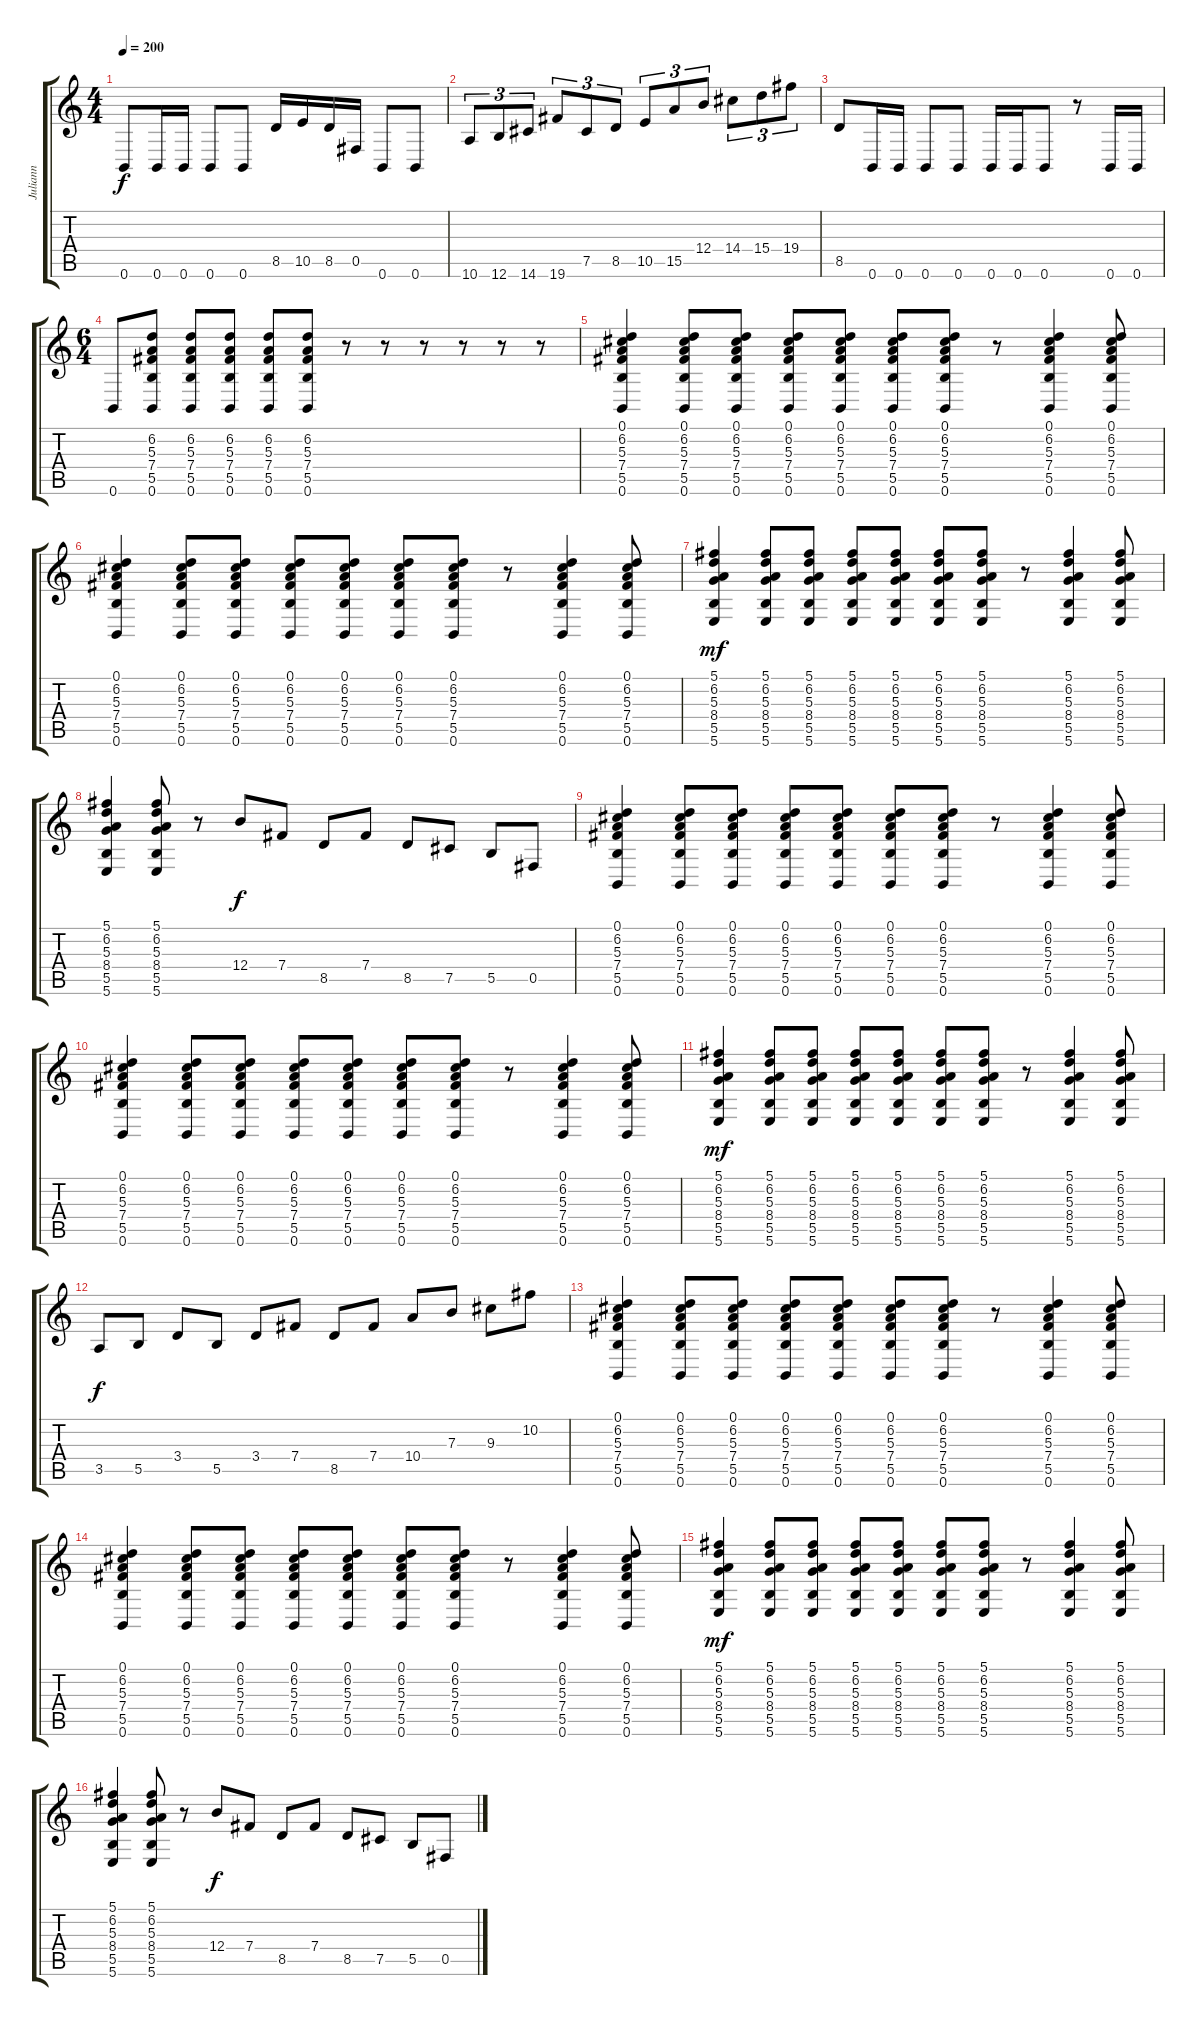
\track ("Juliann" "Juliann") {instrument overdrivenguitar}
\staff {score tabs}
\tuning (Db4 Ab3 E3 B2 Gb2 B1) {hide}
\ts (4 4)
\tempo 200
\clef g2
\ks c
0.6.8{dy f} 0.6.16 0.6.16 0.6.8 0.6.8 8.5.16 10.5.16 8.5.16 0.5.16 0.6.8 0.6.8 |
10.6.8{tu (3 2)} 12.6.8{tu (3 2)} 14.6.8{tu (3 2)} 19.6.8{tu (3 2)} 7.5.8{tu (3 2)} 8.5.8{tu (3 2)} 10.5.8{tu (3 2)} 15.5.8{tu (3 2)} 12.4.8{tu (3 2)} 14.4.8{tu (3 2)} 15.4.8{tu (3 2)} 19.4.8{tu (3 2)} |
8.5.8 0.6.16 0.6.16 0.6.8 0.6.8 0.6.16 0.6.16 0.6.8 r.8 0.6.16 0.6.16 |
\ts (6 4)
0.6.8 (6.2 5.3 7.4 5.5 0.6).8 (6.2 5.3 7.4 5.5 0.6).8 (6.2 5.3 7.4 5.5 0.6).8 (6.2 5.3 7.4 5.5 0.6).8 (6.2 5.3 7.4 5.5 0.6).8 r.8 r.8 r.8 r.8 r.8 r.8 |
(0.1 6.2 5.3 7.4 5.5 0.6).4 (0.1 6.2 5.3 7.4 5.5 0.6).8 (0.1 6.2 5.3 7.4 5.5 0.6).8 (0.1 6.2 5.3 7.4 5.5 0.6).8 (0.1 6.2 5.3 7.4 5.5 0.6).8 (0.1 6.2 5.3 7.4 5.5 0.6).8 (0.1 6.2 5.3 7.4 5.5 0.6).8 r.8 (0.1 6.2 5.3 7.4 5.5 0.6).4 (0.1 6.2 5.3 7.4 5.5 0.6).8 |
(0.1 6.2 5.3 7.4 5.5 0.6).4 (0.1 6.2 5.3 7.4 5.5 0.6).8 (0.1 6.2 5.3 7.4 5.5 0.6).8 (0.1 6.2 5.3 7.4 5.5 0.6).8 (0.1 6.2 5.3 7.4 5.5 0.6).8 (0.1 6.2 5.3 7.4 5.5 0.6).8 (0.1 6.2 5.3 7.4 5.5 0.6).8 r.8 (0.1 6.2 5.3 7.4 5.5 0.6).4 (0.1 6.2 5.3 7.4 5.5 0.6).8 |
(5.1 6.2 5.3 8.4 5.5 5.6).4{dy mf} (5.1 6.2 5.3 8.4 5.5 5.6).8 (5.1 6.2 5.3 8.4 5.5 5.6).8 (5.1 6.2 5.3 8.4 5.5 5.6).8 (5.1 6.2 5.3 8.4 5.5 5.6).8 (5.1 6.2 5.3 8.4 5.5 5.6).8 (5.1 6.2 5.3 8.4 5.5 5.6).8 r.8 (5.1 6.2 5.3 8.4 5.5 5.6).4 (5.1 6.2 5.3 8.4 5.5 5.6).8 |
(5.1 6.2 5.3 8.4 5.5 5.6).4 (5.1 6.2 5.3 8.4 5.5 5.6).8 r.8 12.4.8{dy f} 7.4.8 8.5.8 7.4.8 8.5.8 7.5.8 5.5.8 0.5.8 |
(0.1 6.2 5.3 7.4 5.5 0.6).4 (0.1 6.2 5.3 7.4 5.5 0.6).8 (0.1 6.2 5.3 7.4 5.5 0.6).8 (0.1 6.2 5.3 7.4 5.5 0.6).8 (0.1 6.2 5.3 7.4 5.5 0.6).8 (0.1 6.2 5.3 7.4 5.5 0.6).8 (0.1 6.2 5.3 7.4 5.5 0.6).8 r.8 (0.1 6.2 5.3 7.4 5.5 0.6).4 (0.1 6.2 5.3 7.4 5.5 0.6).8 |
(0.1 6.2 5.3 7.4 5.5 0.6).4 (0.1 6.2 5.3 7.4 5.5 0.6).8 (0.1 6.2 5.3 7.4 5.5 0.6).8 (0.1 6.2 5.3 7.4 5.5 0.6).8 (0.1 6.2 5.3 7.4 5.5 0.6).8 (0.1 6.2 5.3 7.4 5.5 0.6).8 (0.1 6.2 5.3 7.4 5.5 0.6).8 r.8 (0.1 6.2 5.3 7.4 5.5 0.6).4 (0.1 6.2 5.3 7.4 5.5 0.6).8 |
(5.1 6.2 5.3 8.4 5.5 5.6).4{dy mf} (5.1 6.2 5.3 8.4 5.5 5.6).8 (5.1 6.2 5.3 8.4 5.5 5.6).8 (5.1 6.2 5.3 8.4 5.5 5.6).8 (5.1 6.2 5.3 8.4 5.5 5.6).8 (5.1 6.2 5.3 8.4 5.5 5.6).8 (5.1 6.2 5.3 8.4 5.5 5.6).8 r.8 (5.1 6.2 5.3 8.4 5.5 5.6).4 (5.1 6.2 5.3 8.4 5.5 5.6).8 |
3.5.8{dy f} 5.5.8 3.4.8 5.5.8 3.4.8 7.4.8 8.5.8 7.4.8 10.4.8 7.3.8 9.3.8 10.2.8 |
(0.1 6.2 5.3 7.4 5.5 0.6).4 (0.1 6.2 5.3 7.4 5.5 0.6).8 (0.1 6.2 5.3 7.4 5.5 0.6).8 (0.1 6.2 5.3 7.4 5.5 0.6).8 (0.1 6.2 5.3 7.4 5.5 0.6).8 (0.1 6.2 5.3 7.4 5.5 0.6).8 (0.1 6.2 5.3 7.4 5.5 0.6).8 r.8 (0.1 6.2 5.3 7.4 5.5 0.6).4 (0.1 6.2 5.3 7.4 5.5 0.6).8 |
(0.1 6.2 5.3 7.4 5.5 0.6).4 (0.1 6.2 5.3 7.4 5.5 0.6).8 (0.1 6.2 5.3 7.4 5.5 0.6).8 (0.1 6.2 5.3 7.4 5.5 0.6).8 (0.1 6.2 5.3 7.4 5.5 0.6).8 (0.1 6.2 5.3 7.4 5.5 0.6).8 (0.1 6.2 5.3 7.4 5.5 0.6).8 r.8 (0.1 6.2 5.3 7.4 5.5 0.6).4 (0.1 6.2 5.3 7.4 5.5 0.6).8 |
(5.1 6.2 5.3 8.4 5.5 5.6).4{dy mf} (5.1 6.2 5.3 8.4 5.5 5.6).8 (5.1 6.2 5.3 8.4 5.5 5.6).8 (5.1 6.2 5.3 8.4 5.5 5.6).8 (5.1 6.2 5.3 8.4 5.5 5.6).8 (5.1 6.2 5.3 8.4 5.5 5.6).8 (5.1 6.2 5.3 8.4 5.5 5.6).8 r.8 (5.1 6.2 5.3 8.4 5.5 5.6).4 (5.1 6.2 5.3 8.4 5.5 5.6).8 |
(5.1 6.2 5.3 8.4 5.5 5.6).4 (5.1 6.2 5.3 8.4 5.5 5.6).8 r.8 12.4.8{dy f} 7.4.8 8.5.8 7.4.8 8.5.8 7.5.8 5.5.8 0.5.8
